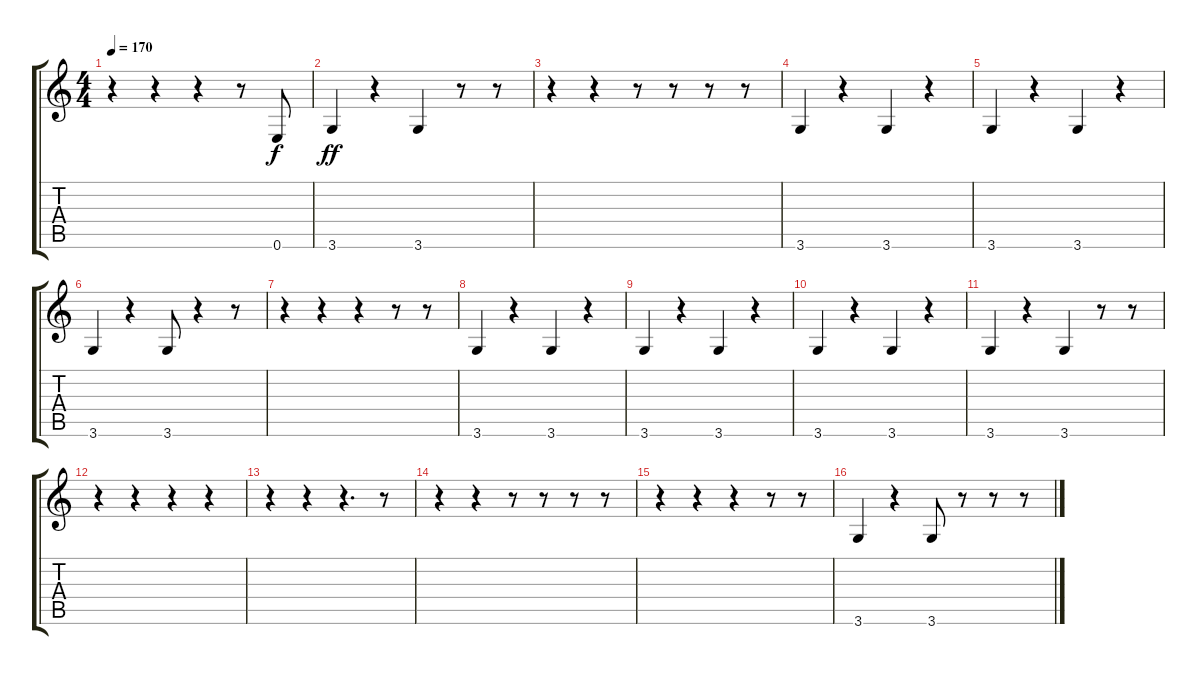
\track "" {instrument acousticbass}
\staff {score tabs}
\tuning (E4 B3 G3 D3 A2 E2) {hide}
\ts (4 4)
\tempo 170
\clef g2
\ks c
r.4{dy ff} r.4 r.4 r.8 0.6.8{dy f} |
3.6.4{dy ff} r.4 3.6.4 r.8 r.8 |
r.4 r.4 r.8 r.8 r.8 r.8 |
3.6.4 r.4 3.6.4 r.4 |
3.6.4 r.4 3.6.4 r.4 |
3.6.4 r.4 3.6.8 r.4 r.8 |
r.4 r.4 r.4 r.8 r.8 |
3.6.4 r.4 3.6.4 r.4 |
3.6.4 r.4 3.6.4 r.4 |
3.6.4 r.4 3.6.4 r.4 |
3.6.4 r.4 3.6.4 r.8 r.8 |
r.4 r.4 r.4 r.4 |
r.4 r.4 r.4{d} r.8 |
r.4 r.4 r.8 r.8 r.8 r.8 |
r.4 r.4 r.4 r.8 r.8 |
3.6.4 r.4 3.6.8 r.8 r.8 r.8
